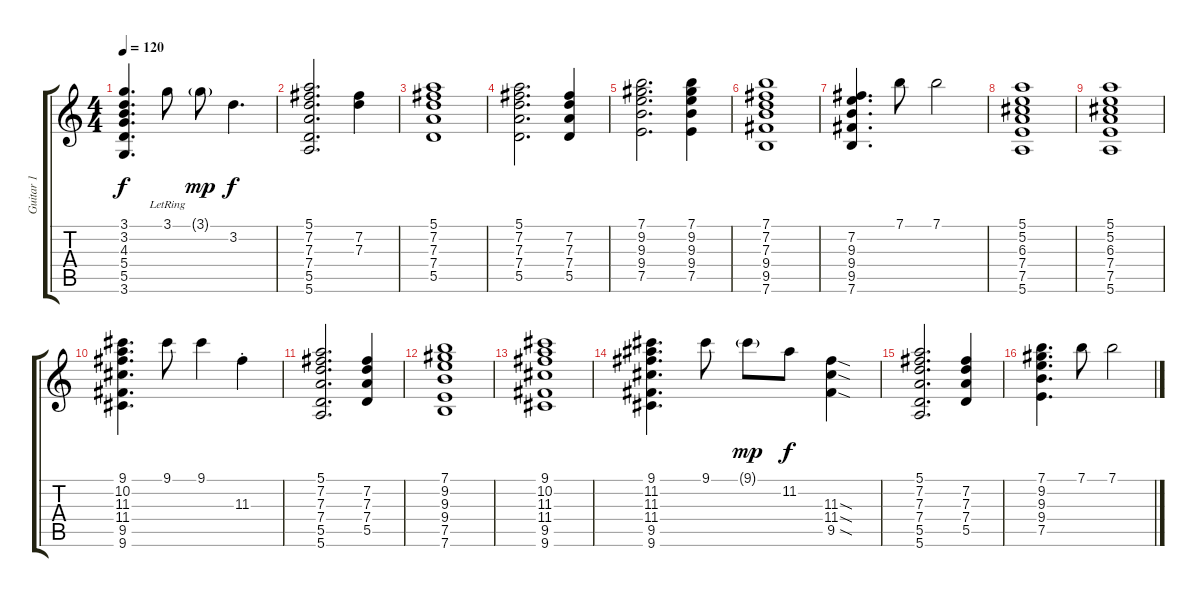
\track ("Guitar 1" "Guitar 1") {instrument electricguitarjazz}
\staff {score tabs}
\tuning (E4 B3 G3 D3 A2 E2) {hide}
\ts (4 4)
\tempo 120
\clef g2
\ks c
(3.1 3.2 4.3 5.4 5.5 3.6).4{d dy f} 3.1{lr}.8 3.1{g}.8{dy mp} 3.2.4{d dy f} |
(5.1 7.2 7.3 7.4 5.5 5.6).2{d} (7.2 7.3).4 |
(5.1 7.2 7.3 7.4 5.5).1 |
(5.1 7.2 7.3 7.4 5.5).2{d} (7.2 7.3 7.4 5.5).4 |
(7.1 9.2 9.3 9.4 7.5).2{d} (7.1 9.2 9.3 9.4 7.5).4 |
(7.1 7.2 7.3 9.4 9.5 7.6).1 |
(7.2 9.3 9.4 9.5 7.6).4{d} 7.1.8 7.1.2 |
(5.1 5.2 6.3 7.4 7.5 5.6).1 |
(5.1 5.2 6.3 7.4 7.5 5.6).1 |
(9.1 10.2 11.3 11.4 9.5 9.6).4{d} 9.1.8 9.1.4 11.3{st}.4 |
(5.1 7.2 7.3 7.4 5.5 5.6).2{d} (7.2 7.3 7.4 5.5).4 |
(7.1 9.2 9.3 9.4 7.5 7.6).1 |
(9.1 10.2 11.3 11.4 9.5 9.6).1 |
(9.1 11.2 11.3 11.4 9.5 9.6).4{d} 9.1.8 9.1{g}.8{dy mp} 11.2.8{dy f} (11.3{sod} 11.4{sod} 9.5{sod}).4 |
(5.1 7.2 7.3 7.4 5.5 5.6).2{d} (7.2 7.3 7.4 5.5).4 |
(7.1 9.2 9.3 9.4 7.5).4{d} 7.1.8 7.1.2
